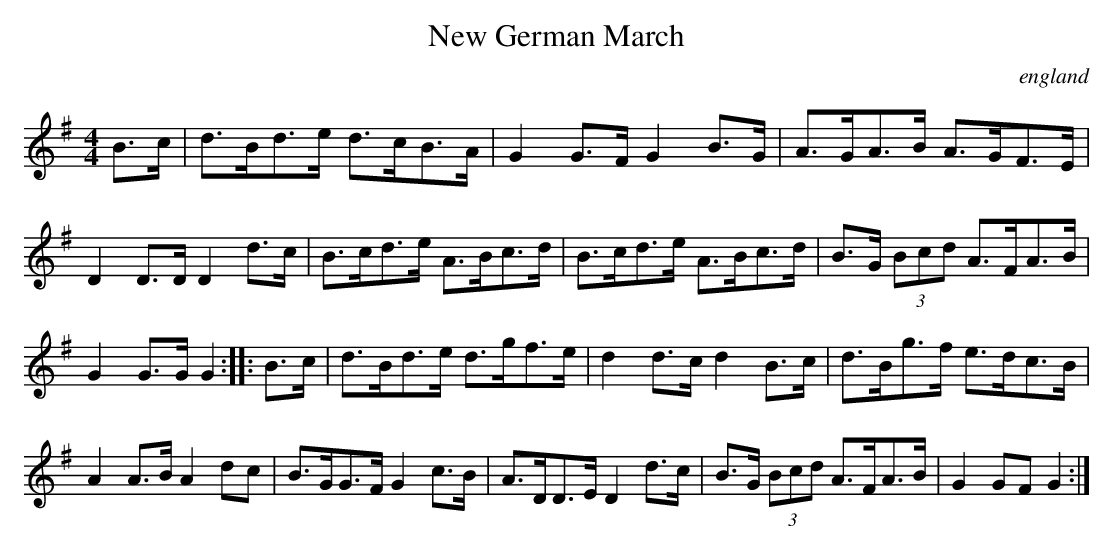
X:1
T:New German March
O:england
M:4/4
L:1/8
K:G
B>c|\
d>Bd>e d>cB>A | G2G>F G2B>G | \
A>GA>B A>GF>E | D2D>D D2d>c | \
B>cd>e A>Bc>d | B>cd>e A>Bc>d |\
B>G (3Bcd A>FA>B | G2G>G G2::\
B>c |\
d>Bd>e d>gf>e | d2d>c d2B>c | \
d>Bg>f e>dc>B | A2A>B A2dc |\
B>GG>F G2c>B | A>DD>E D2d>c | \
B>G (3Bcd A>FA>B | G2GF G2 :|
